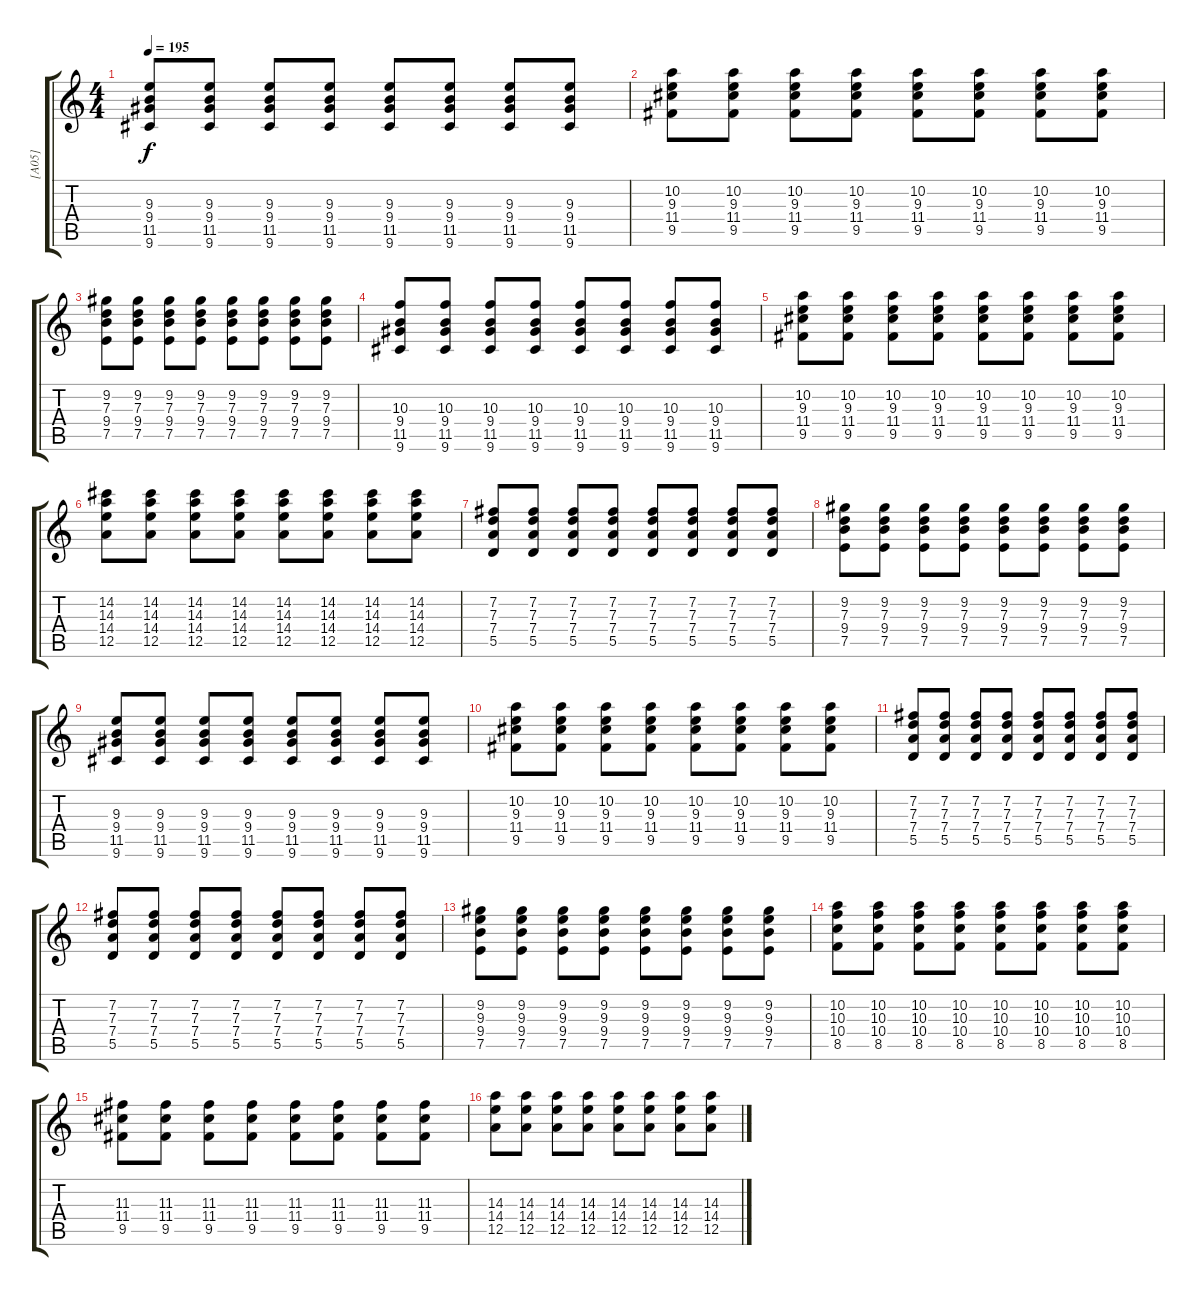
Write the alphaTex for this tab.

\track ("[A05]" "[A05]") {instrument distortionguitar}
\staff {score tabs}
\tuning (E4 B3 G3 D3 A2 E2) {hide}
\ts (4 4)
\tempo 195
\clef g2
\ks c
(9.3 9.4 11.5 9.6).8{dy f} (9.3 9.4 11.5 9.6).8 (9.3 9.4 11.5 9.6).8 (9.3 9.4 11.5 9.6).8 (9.3 9.4 11.5 9.6).8 (9.3 9.4 11.5 9.6).8 (9.3 9.4 11.5 9.6).8 (9.3 9.4 11.5 9.6).8 |
(10.2 9.3 11.4 9.5).8 (10.2 9.3 11.4 9.5).8 (10.2 9.3 11.4 9.5).8 (10.2 9.3 11.4 9.5).8 (10.2 9.3 11.4 9.5).8 (10.2 9.3 11.4 9.5).8 (10.2 9.3 11.4 9.5).8 (10.2 9.3 11.4 9.5).8 |
(9.2 7.3 9.4 7.5).8 (9.2 7.3 9.4 7.5).8 (9.2 7.3 9.4 7.5).8 (9.2 7.3 9.4 7.5).8 (9.2 7.3 9.4 7.5).8 (9.2 7.3 9.4 7.5).8 (9.2 7.3 9.4 7.5).8 (9.2 7.3 9.4 7.5).8 |
(10.3 9.4 11.5 9.6).8 (10.3 9.4 11.5 9.6).8 (10.3 9.4 11.5 9.6).8 (10.3 9.4 11.5 9.6).8 (10.3 9.4 11.5 9.6).8 (10.3 9.4 11.5 9.6).8 (10.3 9.4 11.5 9.6).8 (10.3 9.4 11.5 9.6).8 |
(10.2 9.3 11.4 9.5).8 (10.2 9.3 11.4 9.5).8 (10.2 9.3 11.4 9.5).8 (10.2 9.3 11.4 9.5).8 (10.2 9.3 11.4 9.5).8 (10.2 9.3 11.4 9.5).8 (10.2 9.3 11.4 9.5).8 (10.2 9.3 11.4 9.5).8 |
(14.2 14.3 14.4 12.5).8 (14.2 14.3 14.4 12.5).8 (14.2 14.3 14.4 12.5).8 (14.2 14.3 14.4 12.5).8 (14.2 14.3 14.4 12.5).8 (14.2 14.3 14.4 12.5).8 (14.2 14.3 14.4 12.5).8 (14.2 14.3 14.4 12.5).8 |
(7.2 7.3 7.4 5.5).8 (7.2 7.3 7.4 5.5).8 (7.2 7.3 7.4 5.5).8 (7.2 7.3 7.4 5.5).8 (7.2 7.3 7.4 5.5).8 (7.2 7.3 7.4 5.5).8 (7.2 7.3 7.4 5.5).8 (7.2 7.3 7.4 5.5).8 |
(9.2 7.3 9.4 7.5).8 (9.2 7.3 9.4 7.5).8 (9.2 7.3 9.4 7.5).8 (9.2 7.3 9.4 7.5).8 (9.2 7.3 9.4 7.5).8 (9.2 7.3 9.4 7.5).8 (9.2 7.3 9.4 7.5).8 (9.2 7.3 9.4 7.5).8 |
(9.3 9.4 11.5 9.6).8 (9.3 9.4 11.5 9.6).8 (9.3 9.4 11.5 9.6).8 (9.3 9.4 11.5 9.6).8 (9.3 9.4 11.5 9.6).8 (9.3 9.4 11.5 9.6).8 (9.3 9.4 11.5 9.6).8 (9.3 9.4 11.5 9.6).8 |
(10.2 9.3 11.4 9.5).8 (10.2 9.3 11.4 9.5).8 (10.2 9.3 11.4 9.5).8 (10.2 9.3 11.4 9.5).8 (10.2 9.3 11.4 9.5).8 (10.2 9.3 11.4 9.5).8 (10.2 9.3 11.4 9.5).8 (10.2 9.3 11.4 9.5).8 |
(7.2 7.3 7.4 5.5).8 (7.2 7.3 7.4 5.5).8 (7.2 7.3 7.4 5.5).8 (7.2 7.3 7.4 5.5).8 (7.2 7.3 7.4 5.5).8 (7.2 7.3 7.4 5.5).8 (7.2 7.3 7.4 5.5).8 (7.2 7.3 7.4 5.5).8 |
(7.2 7.3 7.4 5.5).8 (7.2 7.3 7.4 5.5).8 (7.2 7.3 7.4 5.5).8 (7.2 7.3 7.4 5.5).8 (7.2 7.3 7.4 5.5).8 (7.2 7.3 7.4 5.5).8 (7.2 7.3 7.4 5.5).8 (7.2 7.3 7.4 5.5).8 |
(9.2 9.3 9.4 7.5).8 (9.2 9.3 9.4 7.5).8 (9.2 9.3 9.4 7.5).8 (9.2 9.3 9.4 7.5).8 (9.2 9.3 9.4 7.5).8 (9.2 9.3 9.4 7.5).8 (9.2 9.3 9.4 7.5).8 (9.2 9.3 9.4 7.5).8 |
(10.2 10.3 10.4 8.5).8 (10.2 10.3 10.4 8.5).8 (10.2 10.3 10.4 8.5).8 (10.2 10.3 10.4 8.5).8 (10.2 10.3 10.4 8.5).8 (10.2 10.3 10.4 8.5).8 (10.2 10.3 10.4 8.5).8 (10.2 10.3 10.4 8.5).8 |
(11.3 11.4 9.5).8 (11.3 11.4 9.5).8 (11.3 11.4 9.5).8 (11.3 11.4 9.5).8 (11.3 11.4 9.5).8 (11.3 11.4 9.5).8 (11.3 11.4 9.5).8 (11.3 11.4 9.5).8 |
(14.3 14.4 12.5).8 (14.3 14.4 12.5).8 (14.3 14.4 12.5).8 (14.3 14.4 12.5).8 (14.3 14.4 12.5).8 (14.3 14.4 12.5).8 (14.3 14.4 12.5).8 (14.3 14.4 12.5).8
